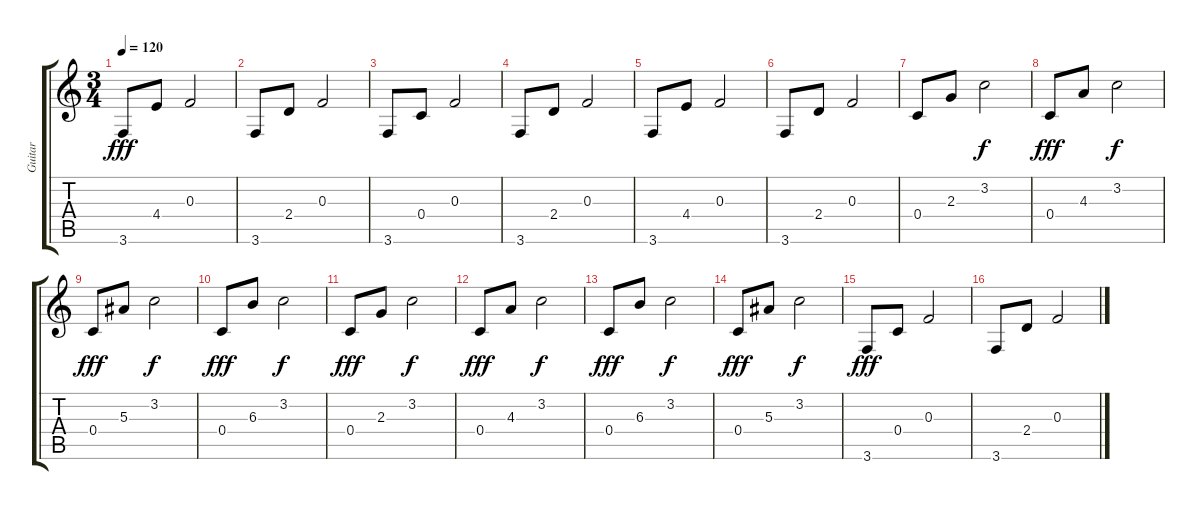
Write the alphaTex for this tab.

\track ("Guitar" "Guitar") {instrument acousticguitarsteel}
\staff {score tabs}
\tuning (D4 A3 F3 C3 G2 D2) {hide}
\ts (3 4)
\tempo 120
\clef g2
\ks c
3.6.8{dy fff} 4.4.8 0.3.2 |
3.6.8 2.4.8 0.3.2 |
3.6.8 0.4.8 0.3.2 |
3.6.8 2.4.8 0.3.2 |
3.6.8 4.4.8 0.3.2 |
3.6.8 2.4.8 0.3.2 |
0.4.8 2.3.8 3.2.2{dy f} |
0.4.8{dy fff} 4.3.8 3.2.2{dy f} |
0.4.8{dy fff} 5.3.8 3.2.2{dy f} |
0.4.8{dy fff} 6.3.8 3.2.2{dy f} |
0.4.8{dy fff} 2.3.8 3.2.2{dy f} |
0.4.8{dy fff} 4.3.8 3.2.2{dy f} |
0.4.8{dy fff} 6.3.8 3.2.2{dy f} |
0.4.8{dy fff} 5.3.8 3.2.2{dy f} |
3.6.8{dy fff} 0.4.8 0.3.2 |
3.6.8 2.4.8 0.3.2
